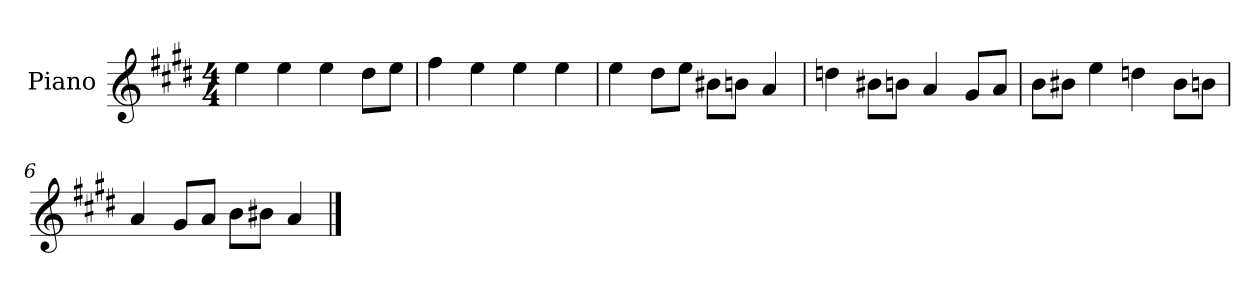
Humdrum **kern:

**kern
*part1
*staff1
*I"Piano
*I'P-no
*clefG2
*k[f#c#g#d#]
*M4/4
*MM90
=1
4ee\
4ee\
4ee\
8dd#\L
8ee\J
=2
4ff#\
4ee\
4ee\
4ee\
=3
4ee\
8dd#\L
8ee\J
8b#X\L
8bn\J
4a/
=4
4ddn\
8b#X\L
8bn\J
4a/
8g#/L
8a/J
=5
8b\L
8b#X\J
4ee\
4ddn\
8b#\L
8bn\J
!!LO:LB:g=z
=6
4a/
8g#/L
8a/J
8b\L
8b#X\J
4a/
==
*-
